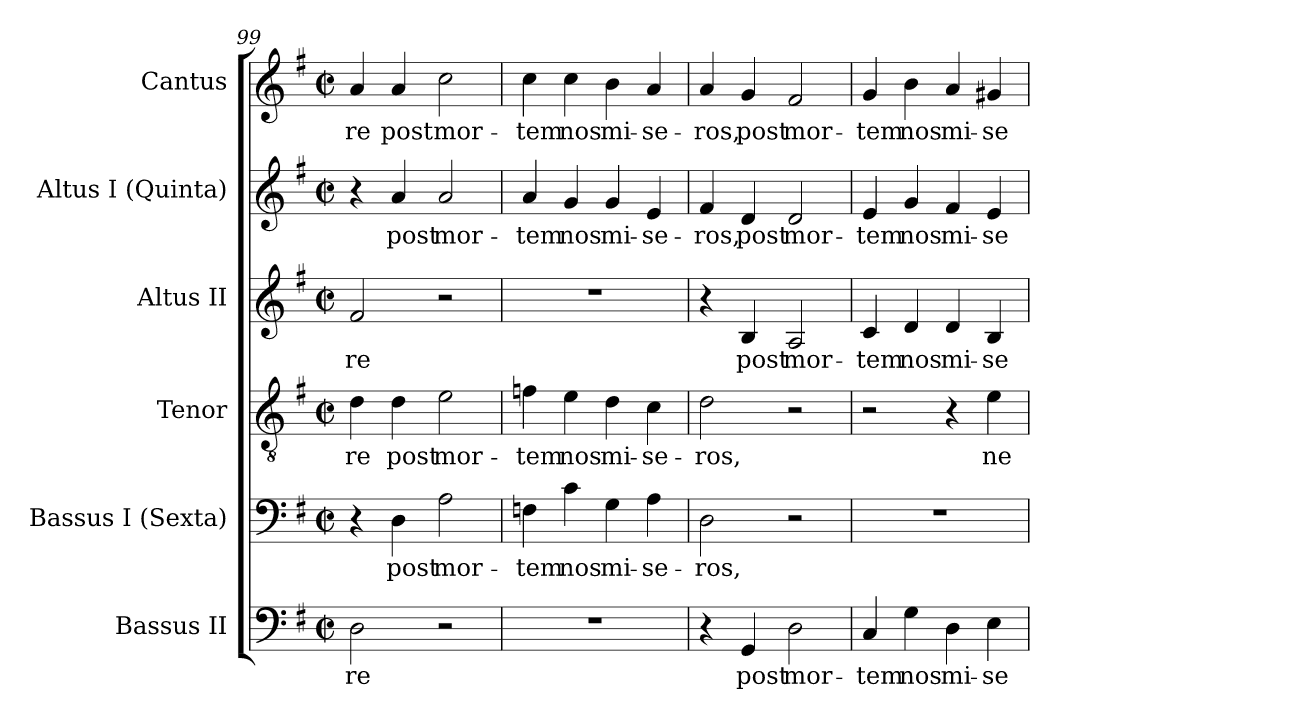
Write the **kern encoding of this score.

**kern	**text	**kern	**text	**kern	**text	**kern	**text	**kern	**text	**kern	**text
*part6	*part6	*part5	*part5	*part4	*part4	*part3	*part3	*part2	*part2	*part1	*part1
*staff6	*staff6	*staff5	*staff5	*staff4	*staff4	*staff3	*staff3	*staff2	*staff2	*staff1	*staff1
*I"Bassus II	*	*I"Bassus I (Sexta)	*	*I"Tenor	*	*I"Altus II	*	*I"Altus I (Quinta)	*	*I"Cantus	*
*I'B.	*	*I'B.	*	*I'T.	*	*I'A.	*	*I'A.	*	*	*
*clefF4	*	*clefF4	*	*clefGv2	*	*clefG2	*	*clefG2	*	*clefG2	*
*	*	*	*	*ITrd7c12	*	*	*	*	*	*	*
*k[f#]	*	*k[f#]	*	*k[f#]	*	*k[f#]	*	*k[f#]	*	*k[f#]	*
*G:	*	*G:	*	*G:	*	*G:	*	*G:	*	*G:	*
*M2/2	*	*M2/2	*	*M2/2	*	*M2/2	*	*M2/2	*	*M2/2	*
*met(c|)	*	*met(c|)	*	*met(c|)	*	*met(c|)	*	*met(c|)	*	*met(c|)	*
=99	=99	=99	=99	=99	=99	=99	=99	=99	=99	=99	=99
!	!LO:LY:b:color=#000000	!	!	!	!	!	!	!	!	!	!
!	!	!	!	!	!LO:LY:b:color=#000000	!	!	!	!	!	!
!	!	!	!	!	!	!	!LO:LY:b:color=#000000	!	!	!	!
!	!	!	!	!	!	!	!	!	!	!	!LO:LY:b:color=#000000
2Di\	-re	4r	.	4Di\	-re	2f#i/	-re	4r	.	4ai/	-re
!	!	!	!LO:LY:b:color=#000000	!	!	!	!	!	!	!	!
!	!	!	!	!	!LO:LY:b:color=#000000	!	!	!	!	!	!
!	!	!	!	!	!	!	!	!	!LO:LY:b:color=#000000	!	!
!	!	!	!	!	!	!	!	!	!	!	!LO:LY:b:color=#000000
.	.	4Di\	post	4Di\	post	.	.	4ai/	post	4ai/	post
!	!	!	!LO:LY:b:color=#000000	!	!	!	!	!	!	!	!
!	!	!	!	!	!LO:LY:b:color=#000000	!	!	!	!	!	!
!	!	!	!	!	!	!	!	!	!LO:LY:b:color=#000000	!	!
!	!	!	!	!	!	!	!	!	!	!	!LO:LY:b:color=#000000
2r	.	2Ai\	mor-	2Ei\	mor-	2r	.	2ai/	mor-	2cci\	mor-
=100	=100	=100	=100	=100	=100	=100	=100	=100	=100	=100	=100
!	!	!	!LO:LY:b:color=#000000	!	!	!	!	!	!	!	!
!	!	!	!	!	!LO:LY:b:color=#000000	!	!	!	!	!	!
!	!	!	!	!	!	!	!	!	!LO:LY:b:color=#000000	!	!
!	!	!	!	!	!	!	!	!	!	!	!LO:LY:b:color=#000000
1r	.	4Fni\	-tem	4Fni\	-tem	1r	.	4ai/	-tem	4cci\	-tem
!	!	!	!LO:LY:b:color=#000000	!	!	!	!	!	!	!	!
!	!	!	!	!	!LO:LY:b:color=#000000	!	!	!	!	!	!
!	!	!	!	!	!	!	!	!	!LO:LY:b:color=#000000	!	!
!	!	!	!	!	!	!	!	!	!	!	!LO:LY:b:color=#000000
.	.	4ci\	nos	4Ei\	nos	.	.	4gi/	nos	4cci\	nos
!	!	!	!LO:LY:b:color=#000000	!	!	!	!	!	!	!	!
!	!	!	!	!	!LO:LY:b:color=#000000	!	!	!	!	!	!
!	!	!	!	!	!	!	!	!	!LO:LY:b:color=#000000	!	!
!	!	!	!	!	!	!	!	!	!	!	!LO:LY:b:color=#000000
.	.	4Gi\	mi-	4Di\	mi-	.	.	4gi/	mi-	4bi\	mi-
!	!	!	!LO:LY:b:color=#000000	!	!	!	!	!	!	!	!
!	!	!	!	!	!LO:LY:b:color=#000000	!	!	!	!	!	!
!	!	!	!	!	!	!	!	!	!LO:LY:b:color=#000000	!	!
!	!	!	!	!	!	!	!	!	!	!	!LO:LY:b:color=#000000
.	.	4Ai\	-se-	4Ci\	-se-	.	.	4ei/	-se-	4ai/	-se-
=101	=101	=101	=101	=101	=101	=101	=101	=101	=101	=101	=101
!	!	!	!LO:LY:b:color=#000000	!	!	!	!	!	!	!	!
!	!	!	!	!	!LO:LY:b:color=#000000	!	!	!	!	!	!
!	!	!	!	!	!	!	!	!	!LO:LY:b:color=#000000	!	!
!	!	!	!	!	!	!	!	!	!	!	!LO:LY:b:color=#000000
4r	.	2Di\	-ros,	2Di\	-ros,	4r	.	4f#i/	-ros,	4ai/	-ros,
!	!LO:LY:b:color=#000000	!	!	!	!	!	!	!	!	!	!
!	!	!	!	!	!	!	!LO:LY:b:color=#000000	!	!	!	!
!	!	!	!	!	!	!	!	!	!LO:LY:b:color=#000000	!	!
!	!	!	!	!	!	!	!	!	!	!	!LO:LY:b:color=#000000
4GGi/	post	.	.	.	.	4Bi/	post	4di/	post	4gi/	post
!	!LO:LY:b:color=#000000	!	!	!	!	!	!	!	!	!	!
!	!	!	!	!	!	!	!LO:LY:b:color=#000000	!	!	!	!
!	!	!	!	!	!	!	!	!	!LO:LY:b:color=#000000	!	!
!	!	!	!	!	!	!	!	!	!	!	!LO:LY:b:color=#000000
2Di\	mor-	2r	.	2r	.	2Ai/	mor-	2di/	mor-	2f#i/	mor-
!!LO:PB:g=z
=102	=102	=102	=102	=102	=102	=102	=102	=102	=102	=102	=102
!	!LO:LY:b:color=#000000	!	!	!	!	!	!	!	!	!	!
!	!	!	!	!	!	!	!LO:LY:b:color=#000000	!	!	!	!
!	!	!	!	!	!	!	!	!	!LO:LY:b:color=#000000	!	!
!	!	!	!	!	!	!	!	!	!	!	!LO:LY:b:color=#000000
4Ci/	-tem	1r	.	2r	.	4ci/	-tem	4ei/	-tem	4gi/	-tem
!	!LO:LY:b:color=#000000	!	!	!	!	!	!	!	!	!	!
!	!	!	!	!	!	!	!LO:LY:b:color=#000000	!	!	!	!
!	!	!	!	!	!	!	!	!	!LO:LY:b:color=#000000	!	!
!	!	!	!	!	!	!	!	!	!	!	!LO:LY:b:color=#000000
4Gi\	nos	.	.	.	.	4di/	nos	4gi/	nos	4bi\	nos
!	!LO:LY:b:color=#000000	!	!	!	!	!	!	!	!	!	!
!	!	!	!	!	!	!	!LO:LY:b:color=#000000	!	!	!	!
!	!	!	!	!	!	!	!	!	!LO:LY:b:color=#000000	!	!
!	!	!	!	!	!	!	!	!	!	!	!LO:LY:b:color=#000000
4Di\	mi-	.	.	4r	.	4di/	mi-	4f#i/	mi-	4ai/	mi-
!	!LO:LY:b:color=#000000	!	!	!	!	!	!	!	!	!	!
!	!	!	!	!	!LO:LY:b:color=#000000	!	!	!	!	!	!
!	!	!	!	!	!	!	!LO:LY:b:color=#000000	!	!	!	!
!	!	!	!	!	!	!	!	!	!LO:LY:b:color=#000000	!	!
!	!	!	!	!	!	!	!	!	!	!	!LO:LY:b:color=#000000
4Ei\	-se-	.	.	4Ei\	ne	4Bi/	-se-	4ei/	-se-	4g#Xi/	-se-
=	=	=	=	=	=	=	=	=	=	=	=
*-	*-	*-	*-	*-	*-	*-	*-	*-	*-	*-	*-
